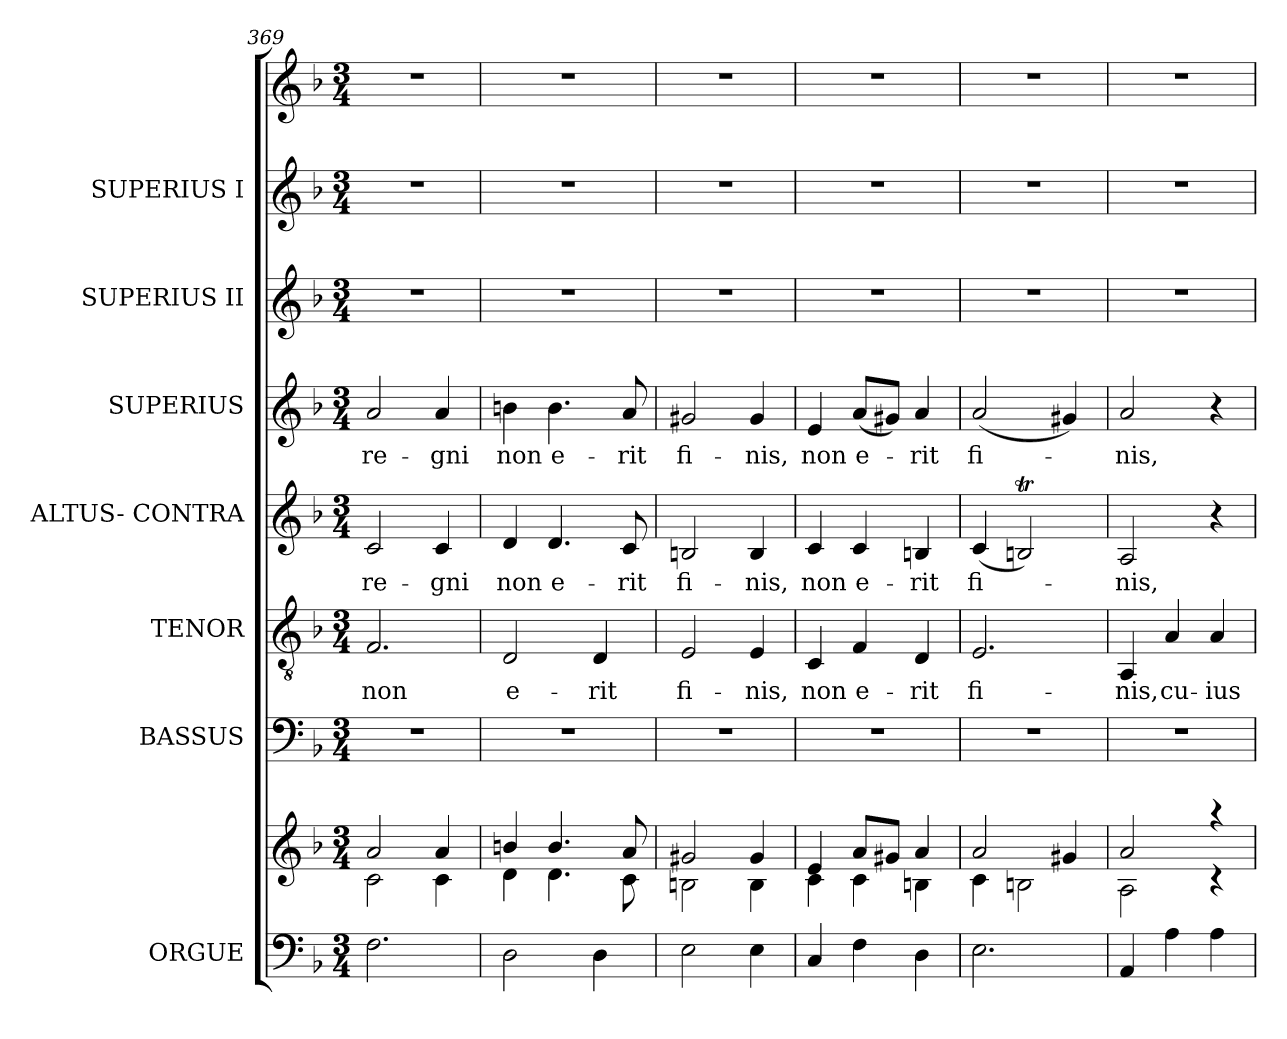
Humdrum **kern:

**kern	**kern	**kern	**kern	**text	**kern	**text	**kern	**text	**kern	**kern	**kern
*part8	*part8	*part7	*part6	*part6	*part5	*part5	*part4	*part4	*part3	*part2	*part1
*staff9	*staff8	*staff7	*staff6	*staff6	*staff5	*staff5	*staff4	*staff4	*staff3	*staff2	*staff1
*I"ORGUE	*	*I"BASSUS	*I"TENOR	*	*I"ALTUS- CONTRA	*	*I"SUPERIUS	*	*I"SUPERIUS II	*I"SUPERIUS I	*
*	*	*	*	*	*	*	*	*	*I'S II	*I'S I	*
*clefF4	*clefG2	*clefF4	*clefGv2	*	*clefG2	*	*clefG2	*	*clefG2	*clefG2	*clefG2
*k[b-]	*k[b-]	*k[b-]	*k[b-]	*	*k[b-]	*	*k[b-]	*	*k[b-]	*k[b-]	*k[b-]
*d:	*d:	*d:	*d:	*	*d:	*	*d:	*	*d:	*d:	*d:
*M3/4	*M3/4	*M3/4	*M3/4	*	*M3/4	*	*M3/4	*	*M3/4	*M3/4	*M3/4
=369	=369	=369	=369	=369	=369	=369	=369	=369	=369	=369	=369
*	*^	*	*	*	*	*	*	*	*	*	*
!	!	!	!	!	!LO:LY:b	!	!LO:LY:b	!	!LO:LY:b	!	!	!
2.F\	2a/	2c\	2.r	2.F/	non	2c/	re-	2a/	re-	2.r	2.r	2.r
!	!	!	!	!	!	!	!LO:LY:b	!	!LO:LY:b	!	!	!
.	4a/	4c\	.	.	.	4c/	-gni	4a/	-gni	.	.	.
!!LO:PB:g=z
=370	=370	=370	=370	=370	=370	=370	=370	=370	=370	=370	=370	=370
!	!	!	!	!	!LO:LY:b	!	!LO:LY:b	!	!LO:LY:b	!	!	!
2D\	4bn/	4d\	2.r	2D/	e-	4d/	non	4bn\	non	2.r	2.r	2.r
!	!	!	!	!	!	!	!LO:LY:b	!	!LO:LY:b	!	!	!
.	4.b/	4.d\	.	.	.	4.d/	e-	4.b\	e-	.	.	.
!	!	!	!	!	!LO:LY:b	!	!	!	!	!	!	!
4D\	.	.	.	4D/	-rit	.	.	.	.	.	.	.
!	!	!	!	!	!	!	!LO:LY:b	!	!LO:LY:b	!	!	!
.	8a/	8c\	.	.	.	8c/	-rit	8a/	-rit	.	.	.
=371	=371	=371	=371	=371	=371	=371	=371	=371	=371	=371	=371	=371
!	!	!	!	!	!LO:LY:b	!	!LO:LY:b	!	!LO:LY:b	!	!	!
2E\	2g#X/	2Bn\	2.r	2E/	fi-	2Bn/	fi-	2g#X/	fi-	2.r	2.r	2.r
!	!	!	!	!	!LO:LY:b	!	!LO:LY:b	!	!LO:LY:b	!	!	!
4E\	4g#/	4B\	.	4E/	-nis,	4B/	-nis,	4g#/	-nis,	.	.	.
=372	=372	=372	=372	=372	=372	=372	=372	=372	=372	=372	=372	=372
!	!	!	!	!	!LO:LY:b	!	!LO:LY:b	!	!LO:LY:b	!	!	!
4C/	4e/	4c\	2.r	4C/	non	4c/	non	4e/	non	2.r	2.r	2.r
!	!	!	!	!	!LO:LY:b	!	!LO:LY:b	!	!LO:LY:b	!	!	!
4F\	8a/L	4c\	.	4F/	e-	4c/	e-	(<8a/L	e-	.	.	.
.	8g#X/J	.	.	.	.	.	.	8g#X/J)	.	.	.	.
!	!	!	!	!	!LO:LY:b	!	!LO:LY:b	!	!LO:LY:b	!	!	!
4D\	4a/	4Bn\	.	4D/	-rit	4Bn/	-rit	4a/	-rit	.	.	.
=373	=373	=373	=373	=373	=373	=373	=373	=373	=373	=373	=373	=373
!	!	!	!	!	!LO:LY:b	!	!LO:LY:b	!	!LO:LY:b	!	!	!
2.E\	2a/	4c\	2.r	2.E/	fi-	(<4c/	fi-	(<2a/	fi-	2.r	2.r	2.r
.	.	2Bn\	.	.	.	2Bnt/)	.	.	.	.	.	.
.	4g#X/	.	.	.	.	.	.	4g#X/)	.	.	.	.
=374	=374	=374	=374	=374	=374	=374	=374	=374	=374	=374	=374	=374
!	!	!	!	!	!LO:LY:b	!	!LO:LY:b	!	!LO:LY:b	!	!	!
4AA/	2a/	2A\	2.r	4AA/	-nis,	2A/	-nis,	2a/	-nis,	2.r	2.r	2.r
!	!	!	!	!	!LO:LY:b	!	!	!	!	!	!	!
4A\	.	.	.	4A/	cu-	.	.	.	.	.	.	.
!	!	!	!	!	!LO:LY:b	!	!	!	!	!	!	!
4A\	4raa	4rc	.	4A/	-ius	4r	.	4r	.	.	.	.
*	*v	*v	*	*	*	*	*	*	*	*	*	*
=	=	=	=	=	=	=	=	=	=	=	=
*-	*-	*-	*-	*-	*-	*-	*-	*-	*-	*-	*-
